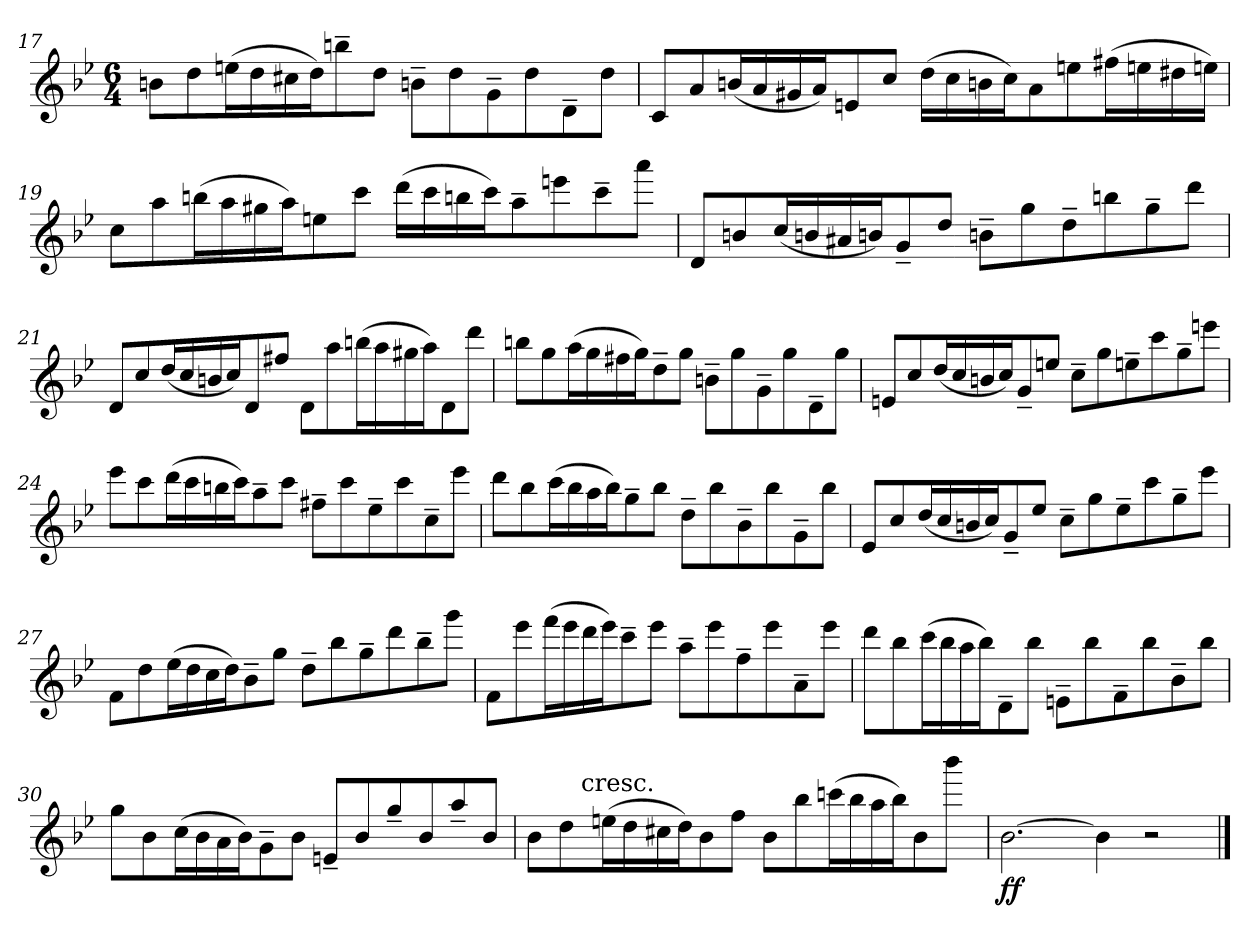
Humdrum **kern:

**kern	**dynam
*part1	*part1
*staff1	*staff1
*clefG2	*
*k[b-e-]	*
*M6/4	*
=17	=17
8bn\L	.
8dd\	.
(16een\L	.
16dd\	.
16cc#X\	.
16dd\J)	.
8bbn~\	.
8dd\J	.
8bn~\L	.
8dd\	.
8g~\	.
8dd\	.
8d~\	.
8dd\J	.
=18	=18
8c/L	.
8a/	.
(16bn/L	.
16a/	.
16g#X/	.
16a/J)	.
8en/	.
8cc/J	.
(16dd\LL	.
16cc\	.
16bn\	.
16cc\J)	.
8a\	.
8een\	.
(16ff#X\L	.
16een\	.
16dd#X\	.
16een\JJ)	.
=19	=19
8cc\L	.
8aa\	.
(16bbn\L	.
16aa\	.
16gg#X\	.
16aa\J)	.
8een\	.
8ccc\J	.
(16ddd\LL	.
16ccc\	.
16bbn\	.
16ccc\J)	.
8aa~\	.
8eeen\	.
8ccc~\	.
8aaa\J	.
=20	=20
8d/L	.
8bn/	.
(16cc/L	.
16bn/	.
16a#X/	.
16bn/J)	.
8g~/	.
8dd/J	.
8bn~\L	.
8gg\	.
8dd~\	.
8bbn\	.
8gg~\	.
8ddd\J	.
=21	=21
8d/L	.
8cc/	.
(16dd/L	.
16cc/	.
16bn/	.
16cc/J)	.
8d/	.
8ff#X/J	.
8d\L	.
8aa\	.
(16bbn\L	.
16aa\	.
16gg#X\	.
16aa\J)	.
8d\	.
8ddd\J	.
=22	=22
8bbn\L	.
8gg\	.
(16aa\L	.
16gg\	.
16ff#X\	.
16gg\J)	.
8dd~\	.
8gg\J	.
8bn~\L	.
8gg\	.
8g~\	.
8gg\	.
8d~\	.
8gg\J	.
=23	=23
8en/L	.
8cc/	.
(16dd/L	.
16cc/	.
16bn/	.
16cc/J)	.
8g~/	.
8een/J	.
8cc~\L	.
8gg\	.
8een~\	.
8ccc\	.
8gg~\	.
8eeen\J	.
=24	=24
8eee-\L	.
8ccc\	.
(16ddd\L	.
16ccc\	.
16bbn\	.
16ccc\J)	.
8aa~\	.
8ccc\J	.
8ff#X~\L	.
8ccc\	.
8ee-~\	.
8ccc\	.
8cc~\	.
8eee-\J	.
=25	=25
8ddd\L	.
8bb-\	.
(16ccc\L	.
16bb-\	.
16aa\	.
16bb-\J)	.
8gg~\	.
8bb-\J	.
8dd~\L	.
8bb-\	.
8b-~\	.
8bb-\	.
8g~\	.
8bb-\J	.
=26	=26
8e-/L	.
8cc/	.
(16dd/L	.
16cc/	.
16bn/	.
16cc/J)	.
8g~/	.
8ee-/J	.
8cc~\L	.
8gg\	.
8ee-~\	.
8ccc\	.
8gg~\	.
8eee-\J	.
=27	=27
8f\L	.
8dd\	.
(16ee-\L	.
16dd\	.
16cc\	.
16dd\J)	.
8b-~\	.
8gg\J	.
8dd~\L	.
8bb-\	.
8gg~\	.
8ddd\	.
8bb-~\	.
8ggg\J	.
=28	=28
8f\L	.
8eee-\	.
(16fff\L	.
16eee-\	.
16ddd\	.
16eee-\J)	.
8ccc~\	.
8eee-\J	.
8aa~\L	.
8eee-\	.
8ff~\	.
8eee-\	.
8a~\	.
8eee-\J	.
=29	=29
8ddd\L	.
8bb-\	.
(16ccc\L	.
16bb-\	.
16aa\	.
16bb-\J)	.
8d~\	.
8bb-\J	.
8en~\L	.
8bb-\	.
8f~\	.
8bb-\	.
8b-~\	.
8bb-\J	.
=30	=30
8gg\L	.
8b-\	.
(16cc\L	.
16b-\	.
16a\	.
16b-\J)	.
8g~\	.
8b-\J	.
8en~/L	.
8b-/	.
8gg~/	.
8b-/	.
8aa~/	.
8b-/J	.
=31	=31
*^	*
8b-\L	8.ryy	.
8dd\	.	.
!	!LO:TX:t=cresc.	!
.	1ryy	.
(16een\L	.	.
16dd\	.	.
16cc#X\	.	.
16dd\J)	.	.
8b-\	.	.
8ff\J	.	.
8b-\L	.	.
8bb-\	.	.
(16cccn\L	.	.
16bb-\	.	.
16aa\	.	.
16bb-\J)	4ryy	.
8b-\	.	.
8bbb-\J	.	.
.	16ryy	.
*v	*v	*
=32	=32
[2.b-	ff
4b-]	.
2r	.
==	==
*-	*-
